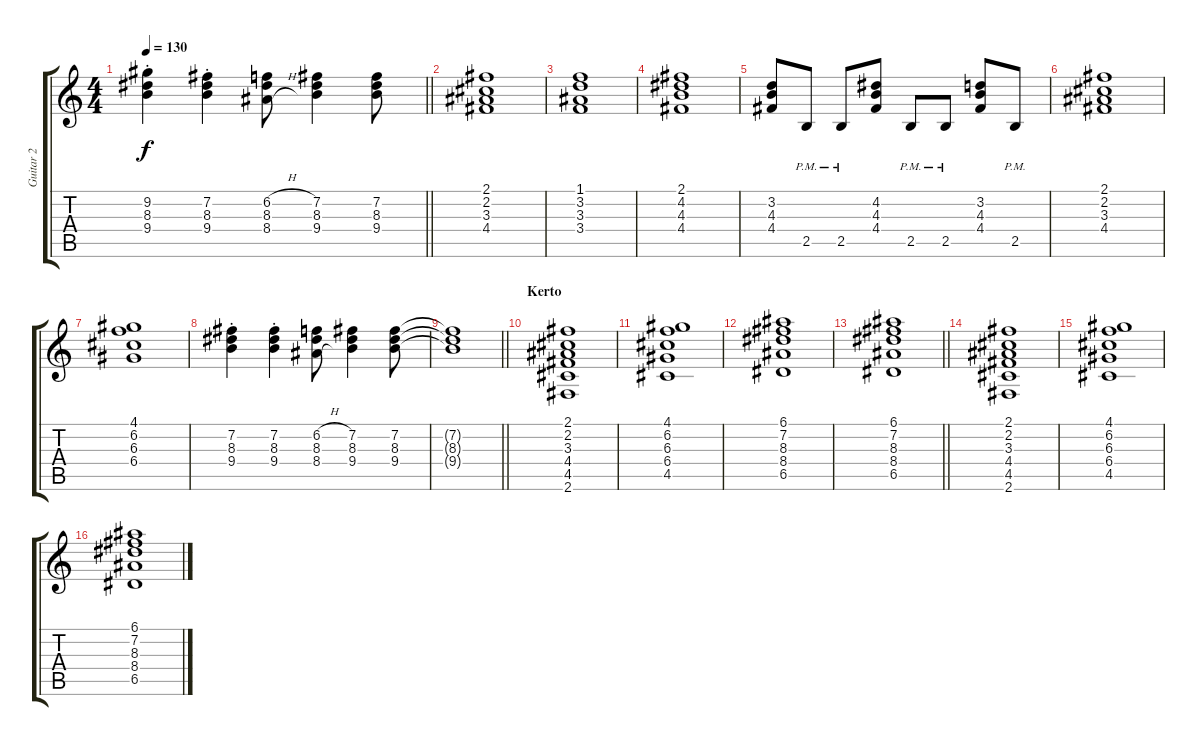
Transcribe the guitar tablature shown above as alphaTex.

\track ("Guitar 2" "Guitar 2") {instrument overdrivenguitar}
\staff {score tabs}
\tuning (E4 B3 G3 D3 A2 E2) {hide}
\ts (4 4)
\tempo 130
\clef g2
\barLineRight lightlight
\ks c
(9.2{st} 8.3{st} 9.4{st}).4{dy f} (7.2{st} 8.3{st} 9.4{st}).4 (6.2{h} 8.3 8.4{h}).8 (7.2 8.3 9.4).4 (7.2 8.3 9.4).8 |
(2.1 2.2 3.3 4.4).1 |
(1.1 3.2 3.3 3.4).1 |
(2.1 4.2 4.3 4.4).1 |
(3.2 4.3 4.4).8 2.5{pm}.8 2.5{pm}.8 (4.2 4.3 4.4).8 2.5{pm}.8 2.5{pm}.8 (3.2 4.3 4.4).8 2.5{pm}.8 |
(2.1 2.2 3.3 4.4).1 |
(4.1 6.2 6.3 6.4).1 |
(7.2{st} 8.3{st} 9.4{st}).4 (7.2{st} 8.3{st} 9.4{st}).4 (6.2{h} 8.3 8.4{h}).8 (7.2 8.3 9.4).4 (7.2 8.3 9.4).8 |
\barLineRight lightlight
(7.2{t} 8.3{t} 9.4{t}).1 |
\section ("" "Kerto")
(2.1 2.2 3.3 4.4 4.5 2.6).1 |
(4.1 6.2 6.3 6.4 4.5).1 |
(6.1 7.2 8.3 8.4 6.5).1 |
\barLineRight lightlight
(6.1 7.2 8.3 8.4 6.5).1 |
(2.1 2.2 3.3 4.4 4.5 2.6).1 |
(4.1 6.2 6.3 6.4 4.5).1 |
(6.1 7.2 8.3 8.4 6.5).1
